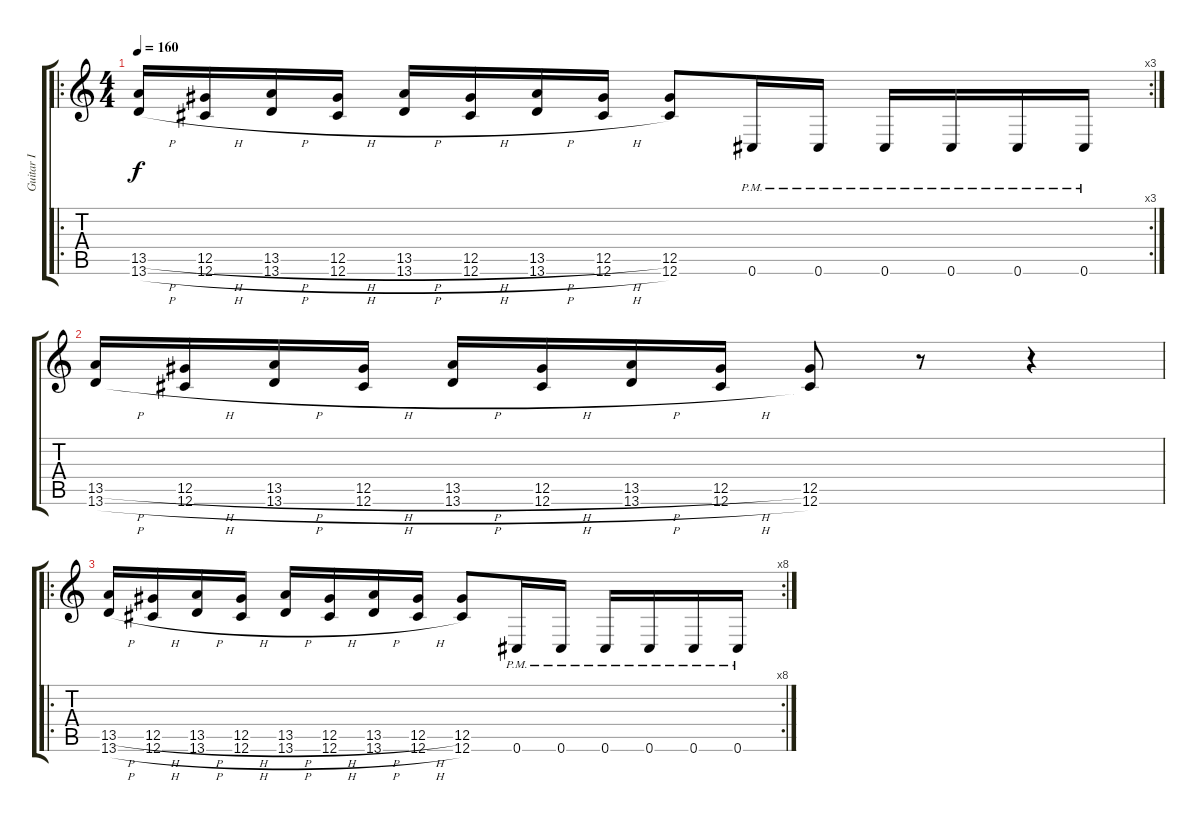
\track ("Guitar I" "Guitar I") {instrument distortionguitar}
\staff {score tabs}
\tuning (Eb4 Bb3 Gb3 Db3 Ab2 Db2) {hide}
\ro
\rc 3
\ts (4 4)
\tempo 160
\clef g2
\ks c
(13.5{h} 13.6{h}).16{dy f instrument distortionguitar} (12.5{h} 12.6{h}).16 (13.5{h} 13.6{h}).16 (12.5{h} 12.6{h}).16 (13.5{h} 13.6{h}).16 (12.5{h} 12.6{h}).16 (13.5{h} 13.6{h}).16 (12.5{h} 12.6{h}).16 (12.5 12.6).8 0.6{pm}.16 0.6{pm}.16 0.6{pm}.16 0.6{pm}.16 0.6{pm}.16 0.6{pm}.16 |
(13.5{h} 13.6{h}).16 (12.5{h} 12.6{h}).16 (13.5{h} 13.6{h}).16 (12.5{h} 12.6{h}).16 (13.5{h} 13.6{h}).16 (12.5{h} 12.6{h}).16 (13.5{h} 13.6{h}).16 (12.5{h} 12.6{h}).16 (12.5 12.6).8 r.8 r.4 |
\ro
\rc 8
(13.5{h} 13.6{h}).16 (12.5{h} 12.6{h}).16 (13.5{h} 13.6{h}).16 (12.5{h} 12.6{h}).16 (13.5{h} 13.6{h}).16 (12.5{h} 12.6{h}).16 (13.5{h} 13.6{h}).16 (12.5{h} 12.6{h}).16 (12.5 12.6).8 0.6{pm}.16 0.6{pm}.16 0.6{pm}.16 0.6{pm}.16 0.6{pm}.16 0.6{pm}.16
